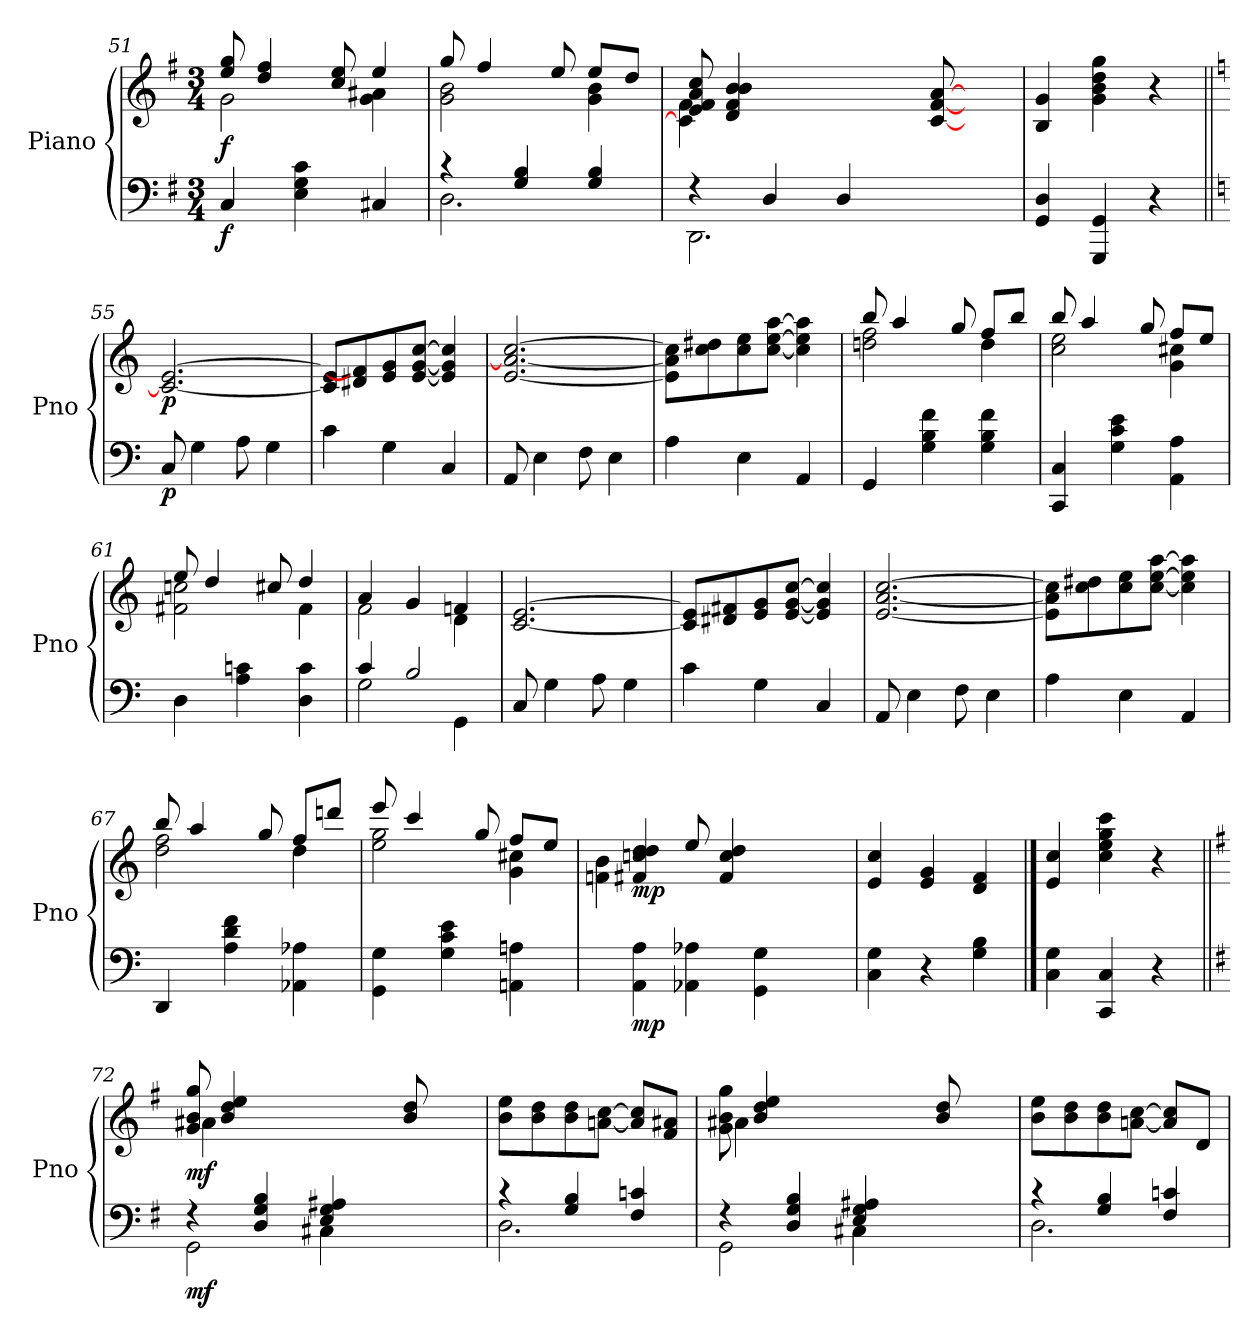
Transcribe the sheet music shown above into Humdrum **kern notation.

**kern	**dynam	**kern	**dynam
*part2	*part2	*part1	*part1
*staff2	*staff2	*staff1	*staff1
*I"Piano	*	*I"Piano	*
*I'Pno	*	*I'Pno	*
*clefF4	*	*clefG2	*
*k[f#]	*	*k[f#]	*
*M3/4	*	*M3/4	*
=51	=51	=51	=51
*	*	*^	*
!	!LO:DY:b	!	!	!LO:DY:b
4C/	f	8ee/ 8gg/	2g\	f
.	.	4dd/ 4ff#/	.	.
4E\ 4G\ 4c\	.	.	.	.
.	.	8cc/ 8ee/	.	.
4C#X/	.	4ee/	4g\ 4a#X\	.
=52	=52	=52	=52	=52
*^	*	*	*	*
4r	2.D\	.	8gg/	2g\ 2b\	.
.	.	.	4ff#/	.	.
4G/ 4B/	.	.	.	.	.
.	.	.	8ee/	.	.
4G/ 4B/	.	.	8ee/L	4g\ 4b\	.
.	.	.	8dd/J	.	.
!!LO:LB:g=z
=53	=53	=53	=53	=53	=53
!	!	!LO:DY:b	!	!	!
*	*	*	*	*^	*
4r	2.DD\	other-dynamics	8e/ 8f#/ 8a/ 8cc/	4c\] 4f#\	2ryy	.
.	.	.	4d/ 4f#/ 4b/ 4b/	.	.	.
4D/	.	.	.	2ryy	.	.
.	.	.	2ryy	.	.	.
!	!	!	!	!	!	!LO:DY:b
4D/	.	.	.	.	2.ryy	other-dynamics
2ryy	2ryy	.	.	2ryy	.	.
.	.	.	[8c/ [8f#/ [8a/	.	.	.
.	.	.	4ryy	.	.	.
*v	*v	*	*	*	*	*
*	*	*v	*v	*v	*
=54	=54	=54	=54
4GG/ 4D/	.	4B/ 4g/	.
4GGG/ 4GG/	.	4g\ 4b\ 4dd\ 4gg\	.
4r	.	4r	.
=55||	=55||	=55||	=55||
*k[]	*	*k[]	*
!	!LO:DY:b	!	!LO:DY:b
8C/	p	2.c/_ [2.e/	p
4G\	.	.	.
8A\	.	.	.
4G\	.	.	.
=56	=56	=56	=56
4c\	.	8c/] 8e/]L	.
.	.	8d#X/ 8f#/]	.
4G\	.	8e/ 8g/	.
.	.	[8e/ [8g/ [8cc/J	.
4C/	.	4e/] 4g/] 4cc/]	.
=57	=57	=57	=57
8AA/	.	[2.e/ 2.a/_ [2.cc/	.
4E\	.	.	.
8F\	.	.	.
4E\	.	.	.
=58	=58	=58	=58
4A\	.	8e\] 8a\] 8cc\]L	.
.	.	8cc\ 8dd#X\	.
4E\	.	8cc\ 8ee\	.
.	.	[8cc\ [8ee\ [8aa\J	.
4AA/	.	4cc\] 4ee\] 4aa\]	.
=59	=59	=59	=59
*	*	*^	*
4GG/	.	8bb/	2ddn\ 2ff\	.
.	.	4aa/	.	.
4G\ 4B\ 4f\	.	.	.	.
.	.	8gg/	.	.
4G\ 4B\ 4f\	.	8ff/L	4dd\	.
.	.	8bb/J	.	.
!!LO:LB:g=z	!!
=60	=60	=60	=60	=60
4CC/ 4C/	.	8bb/	2cc\ 2ee\	.
.	.	4aa/	.	.
4G\ 4c\ 4e\	.	.	.	.
.	.	8gg/	.	.
4AA\ 4A\	.	8ff/L	4g\ 4cc#X\	.
.	.	8ee/J	.	.
=61	=61	=61	=61	=61
4D\	.	8ee/	2f#X\ 2ccn\	.
.	.	4dd/	.	.
4A\ 4cn\	.	.	.	.
.	.	8cc#X/	.	.
4D\ 4c\	.	4dd/	4f#\	.
=62	=62	=62	=62	=62
*^	*	*	*	*
4c/	2G\	.	4a/	2f\	.
2B/	.	.	4g/	.	.
.	4GG\	.	4fn/	4d\	.
*v	*v	*	*	*	*
*	*	*v	*v	*
=63	=63	=63	=63
8C/	.	[2.c/ [2.e/	.
4G\	.	.	.
8A\	.	.	.
4G\	.	.	.
=64	=64	=64	=64
4c\	.	8c/] 8e/]L	.
.	.	8d#X/ 8f#X/	.
4G\	.	8e/ 8g/	.
.	.	[8e/ [8g/ [8cc/J	.
4C/	.	4e/] 4g/] 4cc/]	.
=65	=65	=65	=65
8AA/	.	[2.e/ [2.a/ [2.cc/	.
4E\	.	.	.
8F\	.	.	.
4E\	.	.	.
=66	=66	=66	=66
4A\	.	8e\] 8a\] 8cc\]L	.
.	.	8cc\ 8dd#X\	.
4E\	.	8cc\ 8ee\	.
.	.	[8cc\ [8ee\ [8aa\J	.
4AA/	.	4cc\] 4ee\] 4aa\]	.
!!LO:PB:g=z
=67	=67	=67	=67
*	*	*^	*
!	!	!	!	!LO:DY:b
4DD/	.	8bb/	2dd\ 2ff\	other-dynamics
.	.	4aa/	.	.
4A\ 4d\ 4f\	.	.	.	.
.	.	8gg/	.	.
!	!LO:DY:b	!	!	!
4AA-X\ 4A-X\	other-dynamics	8ff/L	4dd\	.
.	.	8dddn/J	.	.
=68	=68	=68	=68	=68
!	!	!	!	!LO:DY:b
4GG\ 4G\	.	8eee/	2ee\ 2gg\	other-dynamics
.	.	4ccc/	.	.
4G\ 4c\ 4e\	.	.	.	.
.	.	8gg/	.	.
4AAn\ 4An\	.	8ff/L	4g\ 4cc#X\	.
.	.	8ee/J	.	.
=69	=69	=69	=69	=69
!	!LO:DY:b	!	!	!LO:DY:b
4AA\ 4A\	mp	4f#X/ 4ccn/ 4dd/ 4dd/	4fn\ 4b\	mp
4AA-X\ 4A-X\	.	8ee/	2ryy	.
.	.	4f/ 4cc/ 4dd/	.	.
4GG\ 4G\	.	.	.	.
.	.	4ryy	.	.
8ryy	.	.	8ryy	.
*	*	*v	*v	*
=70	=70	=70	=70
4C\ 4G\	.	4e/ 4cc/	.
4r	.	4e/ 4g/	.
4G\ 4B\	.	4d/ 4f/	.
==71	==71	==71	==71
4C\ 4G\	.	4e/ 4cc/	.
4CC/ 4C/	.	4cc\ 4ee\ 4gg\ 4ccc\	.
4r	.	4r	.
=72||	=72||	=72||	=72||
*k[f#]	*	*k[f#]	*
*^	*	*^	*
!	!	!LO:DY:b	!	!	!LO:DY:b
4r	2GG\	mf	8g/ 8b/ 8gg/	4a#X\	mf
.	.	.	4b/ 4dd/ 4ee/	.	.
4D/ 4G/ 4B/	.	.	.	2ryy	.
.	.	.	2ryy	.	.
4E/ 4G/ 4A#X/	4C#X\	.	.	.	.
2ryy	2ryy	.	.	2ryy	.
.	.	.	8b/ 8dd/	.	.
.	.	.	4ryy	.	.
*	*	*	*v	*v	*
!!LO:LB:g=z
=73	=73	=73	=73	=73
4r	2.D\	.	8b\ 8ee\L	.
.	.	.	8b\ 8dd\	.
4G/ 4B/	.	.	8b\ 8dd\	.
.	.	.	[8an\ [8cc\J	.
4F#/ 4cn/	.	.	8a/] 8cc/]L	.
.	.	.	8f#/ 8a#X/J	.
=74	=74	=74	=74	=74
*	*	*	*^	*
4r	2GG\	.	8g\ 8b\ 8gg\	4a#X\	.
.	.	.	4b/ 4dd/ 4ee/	.	.
4D/ 4G/ 4B/	.	.	.	2ryy	.
.	.	.	2ryy	.	.
4E/ 4G/ 4A#X/	4C#X\	.	.	.	.
2ryy	2ryy	.	.	2ryy	.
.	.	.	8b/ 8dd/	.	.
.	.	.	4ryy	.	.
*	*	*	*v	*v	*
=75	=75	=75	=75	=75
4r	2.D\	.	8b\ 8ee\L	.
.	.	.	8b\ 8dd\	.
4G/ 4B/	.	.	8b\ 8dd\	.
.	.	.	[8an\ [8cc\J	.
4F#/ 4cn/	.	.	8a/] 8cc/]L	.
.	.	.	8d/J	.
*v	*v	*	*	*
=	=	=	=
*-	*-	*-	*-
